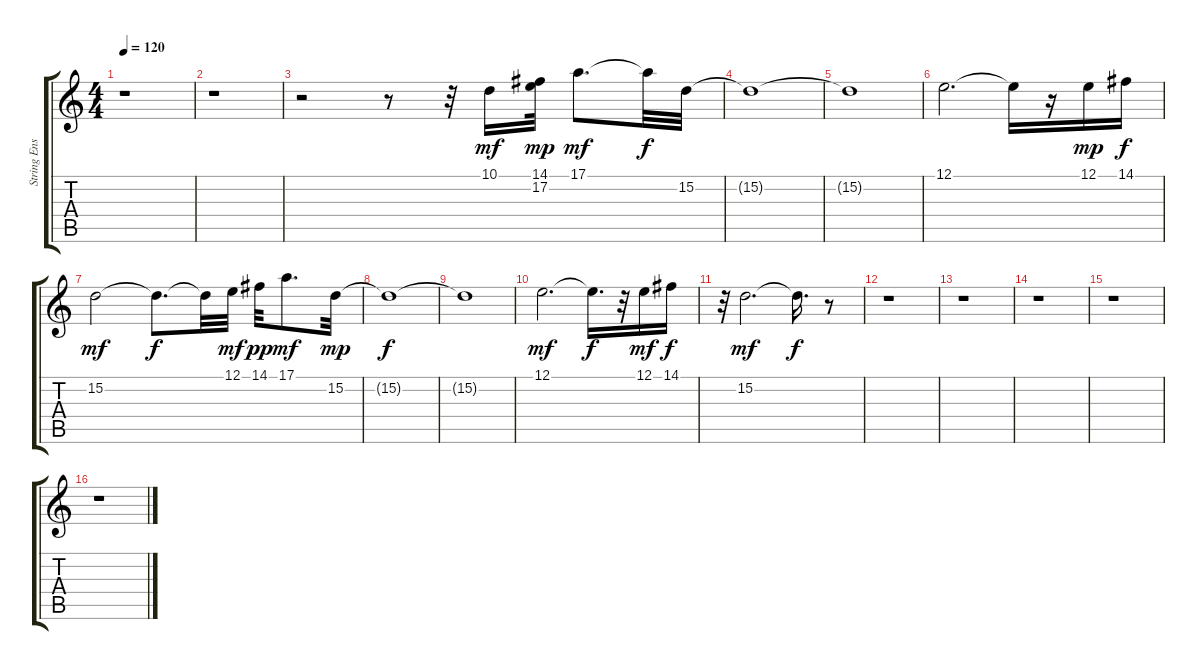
\track ("String Ensemble" "String Ens") {instrument stringensemble1}
\staff {score tabs}
\tuning (E4 B3 G3 D3 A2 E2) {hide}
\ts (4 4)
\tempo 120
\clef g2
\ks c
r.1{dy f} |
r.1 |
r.2 r.8 r.32 10.1.16{dy mf} (14.1 17.2).32{dy mp} 17.1.8{d dy mf} 17.1{t}.32{dy f} 15.2.32 |
15.2{t}.1 |
15.2{t}.1 |
12.1.2{d} 12.1{t}.16 r.16 12.1.16{dy mp} 14.1.16{dy f} |
15.2.2{dy mf} 15.2{t}.8{d dy f} 15.2{t}.32 12.1.32{dy mf} 14.1.32{dy pp} 17.1.8{d dy mf} 15.2.32{dy mp} |
15.2{t}.1{dy f} |
15.2{t}.1 |
12.1.2{d dy mf} 12.1{t}.16{d dy f} r.32 12.1.16{dy mf} 14.1.16{dy f} |
r.32 15.2.2{d dy mf} 15.2{t}.16{d dy f} r.8 |
r.1 |
r.1 |
r.1 |
r.1 |
r.1
